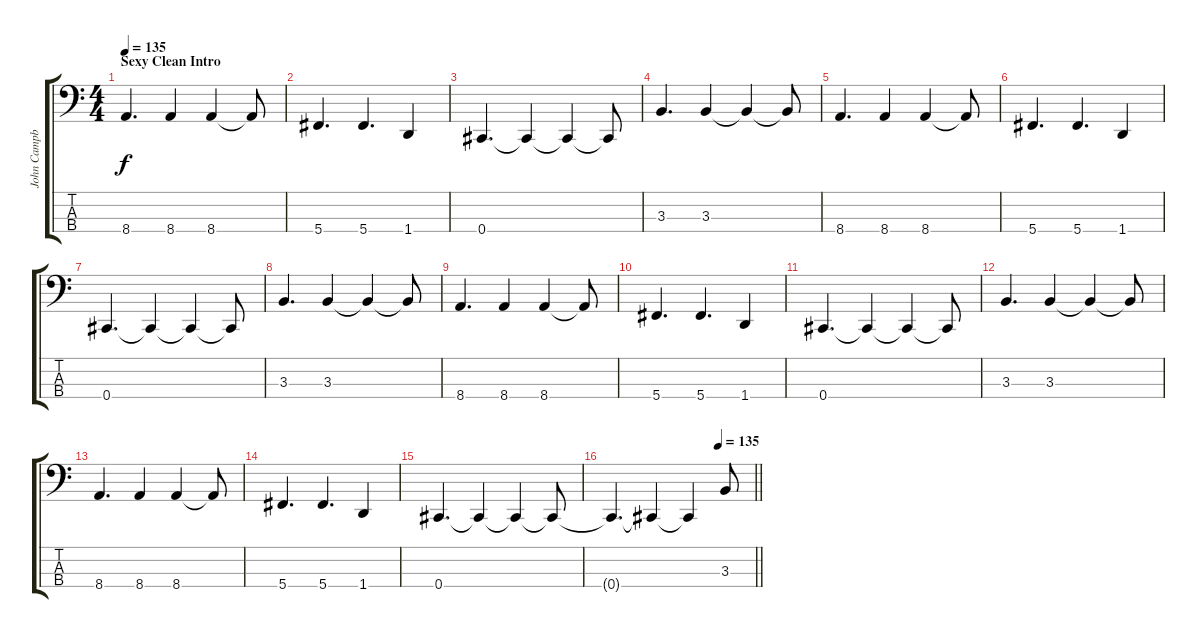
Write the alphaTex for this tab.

\track ("John Campbell" "John Campb") {instrument electricbassfinger}
\staff {score tabs}
\tuning (Gb2 Db2 Ab1 Db1) {hide}
\ts (4 4)
\section ("" "Sexy Clean Intro")
\tempo 135
\tempo 125
\tempo 135
\clef f4
\ks c
8.4.4{d dy f instrument electricbassfinger} 8.4.4 8.4.4 8.4{t}.8 |
5.4.4{d} 5.4.4{d} 1.4.4 |
0.4.4{d} 0.4{t}.4 0.4{t}.4 0.4{t}.8 |
3.3.4{d} 3.3.4 3.3{t}.4 3.3{t}.8 |
8.4.4{d} 8.4.4 8.4.4 8.4{t}.8 |
5.4.4{d} 5.4.4{d} 1.4.4 |
0.4.4{d} 0.4{t}.4 0.4{t}.4 0.4{t}.8 |
3.3.4{d} 3.3.4 3.3{t}.4 3.3{t}.8 |
8.4.4{d} 8.4.4 8.4.4 8.4{t}.8 |
5.4.4{d} 5.4.4{d} 1.4.4 |
0.4.4{d} 0.4{t}.4 0.4{t}.4 0.4{t}.8 |
3.3.4{d} 3.3.4 3.3{t}.4 3.3{t}.8 |
8.4.4{d} 8.4.4 8.4.4 8.4{t}.8 |
5.4.4{d} 5.4.4{d} 1.4.4 |
0.4.4{d} 0.4{t}.4 0.4{t}.4 0.4{t}.8 |
\tempo (135 0.75)
\barLineRight lightlight
0.4{t}.4{d} 0.4{t}.4 0.4{t}.4 3.3.8
